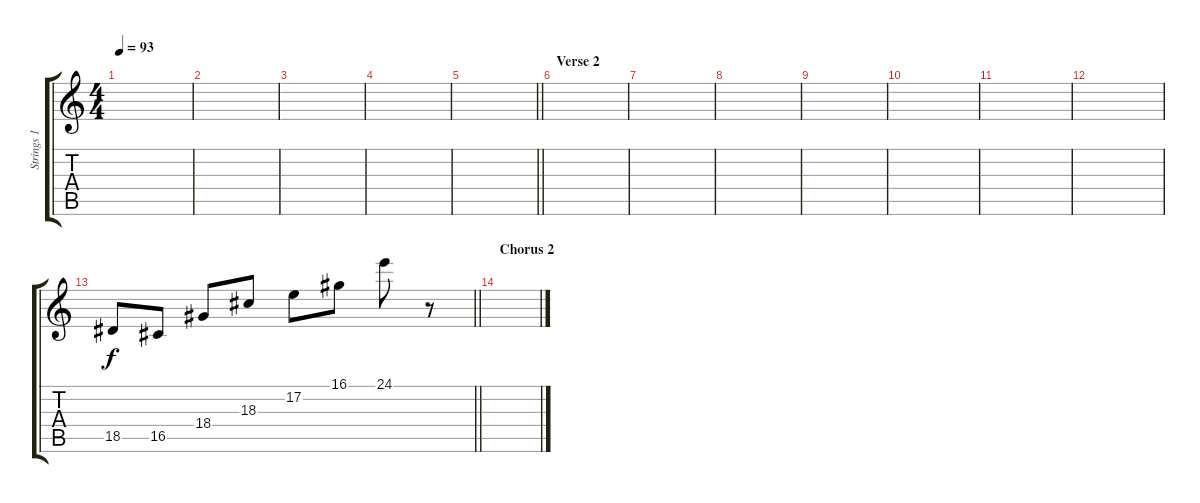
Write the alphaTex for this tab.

\track ("Strings 1" "Strings 1") {instrument stringensemble1}
\staff {score tabs}
\tuning (E4 B3 G3 D3 A2 E2) {hide}
\ts (4 4)
\tempo 93
\clef g2
\ks c
|
|
|
|
\barLineRight lightlight
|
\section ("" "Verse 2")
|
|
|
|
|
|
|
\barLineRight lightlight
18.5.8 16.5.8 18.4.8 18.3.8 17.2.8 16.1.8 24.1.8 r.8 |
\section ("" "Chorus 2")
